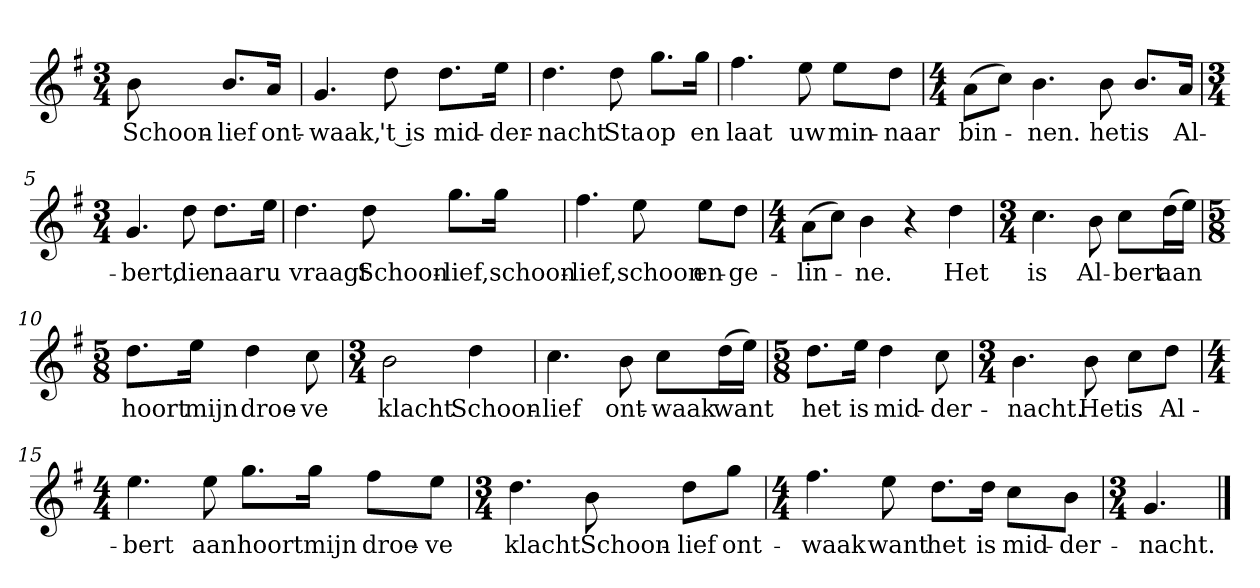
**kern	**text
*part1	*part1
*staff1	*staff1
*clefG2	*
*k[f#]	*
*G:	*
*M3/4	*
*MM120	*
=	=
8b	Schoon-
8.b/L	-lief
16a/Jk	ont-
=1	=1
4.g	-waak,
8dd	't is
8.dd\L	mid-
16ee\Jk	-der-
=2	=2
4.dd	-nacht
8dd	Sta
8.gg\L	op
16gg\Jk	en
=3	=3
4.ff#	laat
8ee	uw
8ee\L	min-
8dd\J	-naar
=4	=4
*M4/4	*
(8a\L	bin-
8cc\J)	.
4.b	-nen.
8b	het
8.b/L	is
16a/Jk	Al-
=5	=5
*M3/4	*
4.g	-bert,
8dd	die
8.dd\L	naar
16ee\Jk	u
=6	=6
4.dd	vraagt
8dd	Schoon-
8.gg\L	-lief,
16gg\Jk	schoon-
=7	=7
4.ff#	-lief,
8ee	schoon
8ee\L	en-
8dd\J	-ge-
=8	=8
*M4/4	*
(8a\L	-lin-
8cc\J)	.
4b	-ne.
4r	.
4dd	Het
=9	=9
*M3/4	*
4.cc	is
8b	Al-
8cc\L	-bert
(16dd\L	aan
16ee\JJ)	.
=10	=10
*M5/8	*
8.dd\L	hoort
16ee\Jk	mijn
4dd	droe-
8cc	-ve
=11	=11
*M3/4	*
2b	klacht
4dd	Schoon-
=12	=12
4.cc	-lief
8b	ont-
8cc\L	-waak
(16dd\L	want
16ee\JJ)	.
=13	=13
*M5/8	*
8.dd\L	het
16ee\Jk	is
4dd	mid-
8cc	-der-
=14	=14
*M3/4	*
4.b	-nacht.
8b	Het
8cc\L	is
8dd\J	Al-
=15	=15
*M4/4	*
4.ee	-bert
8ee	aan
8.gg\L	hoort
16gg\Jk	mijn
8ff#\L	droe-
8ee\J	-ve
=16	=16
*M3/4	*
4.dd	klacht
8b	Schoon-
8dd\L	-lief
8gg\J	ont-
=17	=17
*M4/4	*
4.ff#	-waak
8ee	want
8.dd\L	het
16dd\Jk	is
8cc\L	mid-
8b\J	-der-
=18	=18
*M3/4	*
4.g	-nacht.
==	==
*-	*-
